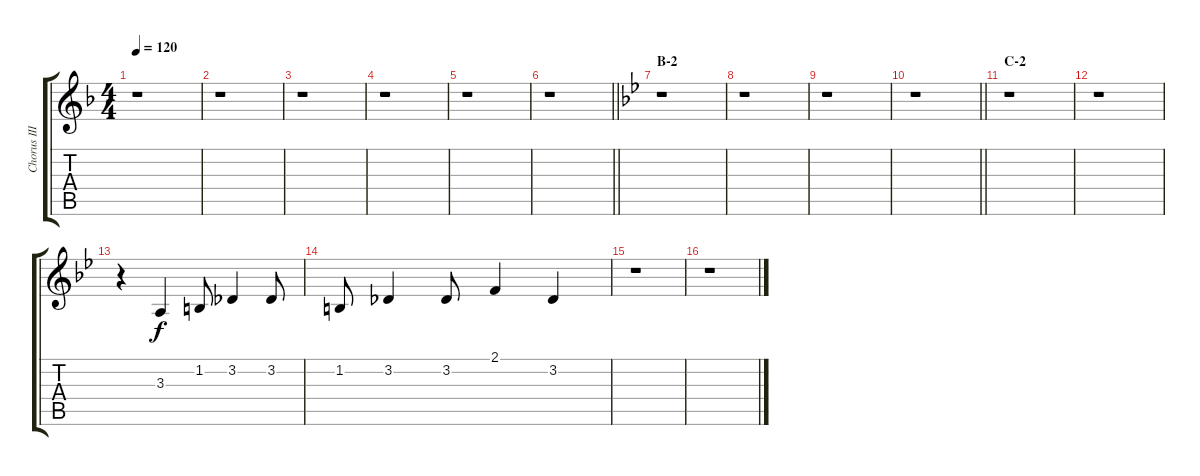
\track ("Chorus III" "Chorus III") {instrument voiceoohs}
\staff {score tabs}
\tuning (Eb4 Bb3 Gb3 Db3 Ab2 Eb2) {hide}
\ts (4 4)
\tempo 120
\clef g2
\ks f
r.1{dy f} |
r.1 |
r.1 |
r.1 |
r.1 |
\barLineRight lightlight
r.1 |
\section ("" "B-2")
\ks bb
r.1 |
r.1 |
r.1 |
\barLineRight lightlight
r.1 |
\section ("" "C-2")
r.1 |
r.1 |
r.4 3.3.4 1.2.8 3.2.4 3.2.8 |
1.2.8 3.2.4 3.2.8 2.1.4 3.2.4 |
r.1 |
r.1
